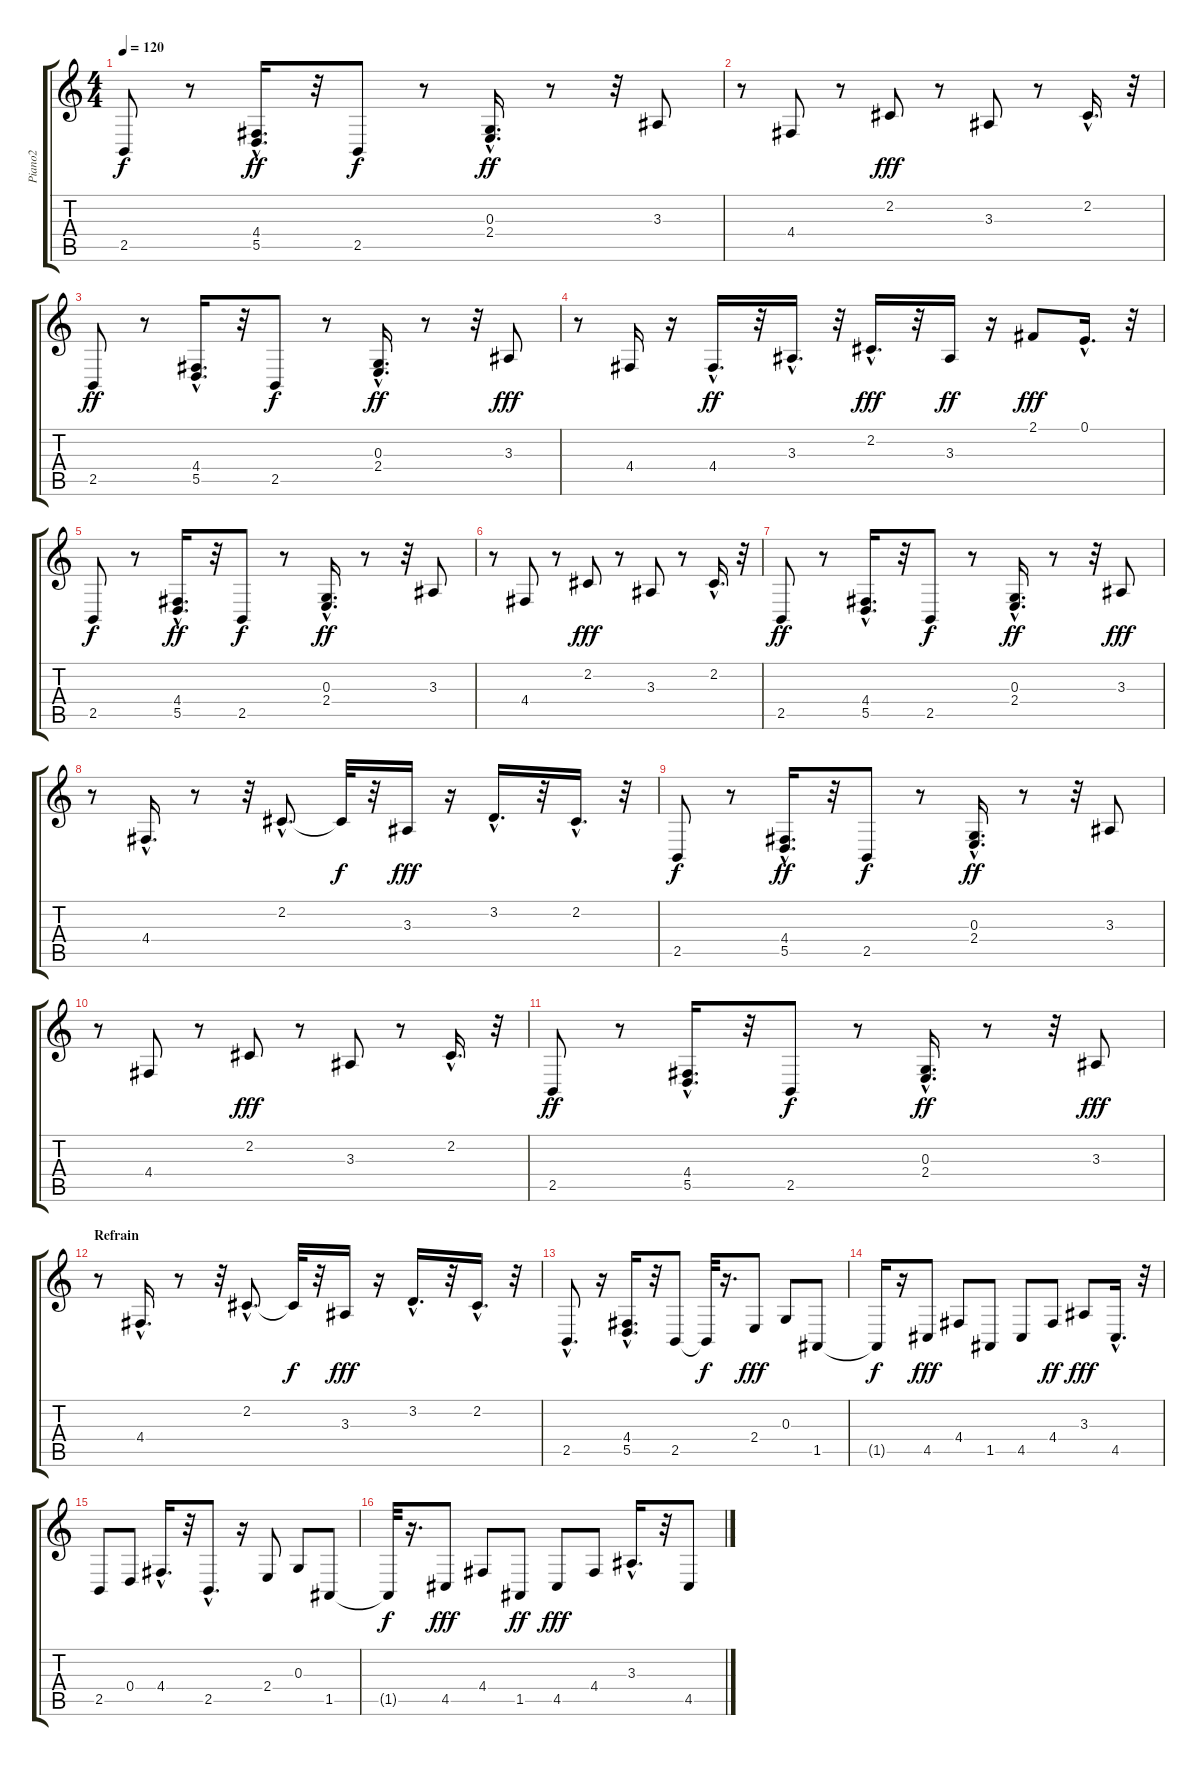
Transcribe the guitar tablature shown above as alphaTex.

\track ("Piano2" "Piano2") {instrument brightacousticpiano}
\staff {score tabs}
\tuning (E4 B3 G3 D3 A2 E2) {hide}
\ts (4 4)
\tempo 120
\clef g2
\ks c
2.5.8{dy f} r.8 (4.4{hac} 5.5{hac}).16{d dy ff} r.32 2.5.8{dy f} r.8 (0.3{hac} 2.4{hac}).16{d dy ff} r.8 r.32 3.3.8 |
r.8 4.4.8 r.8 2.2.8{dy fff} r.8 3.3.8 r.8 2.2{hac}.16{d} r.32 |
2.5.8{dy ff} r.8 (4.4{hac} 5.5{hac}).16{d} r.32 2.5.8{dy f} r.8 (0.3{hac} 2.4{hac}).16{d dy ff} r.8 r.32 3.3.8{dy fff} |
r.8 4.4.16 r.16 4.4{hac}.16{d dy ff} r.32 3.3{hac}.16{d} r.32 2.2{hac}.16{d dy fff} r.32 3.3.16{dy ff} r.16 2.1.8{dy fff} 0.1{hac}.16{d} r.32 |
2.5.8{dy f} r.8 (4.4{hac} 5.5{hac}).16{d dy ff} r.32 2.5.8{dy f} r.8 (0.3{hac} 2.4{hac}).16{d dy ff} r.8 r.32 3.3.8 |
r.8 4.4.8 r.8 2.2.8{dy fff} r.8 3.3.8 r.8 2.2{hac}.16{d} r.32 |
2.5.8{dy ff} r.8 (4.4{hac} 5.5{hac}).16{d} r.32 2.5.8{dy f} r.8 (0.3{hac} 2.4{hac}).16{d dy ff} r.8 r.32 3.3.8{dy fff} |
r.8 4.4{hac}.16{d} r.8 r.32 2.2{hac}.8{d} 2.2{t}.32{dy f} r.32 3.3.16{dy fff} r.16 3.2{hac}.16{d} r.32 2.2{hac}.16{d} r.32 |
2.5.8{dy f} r.8 (4.4{hac} 5.5{hac}).16{d dy ff} r.32 2.5.8{dy f} r.8 (0.3{hac} 2.4{hac}).16{d dy ff} r.8 r.32 3.3.8 |
r.8 4.4.8 r.8 2.2.8{dy fff} r.8 3.3.8 r.8 2.2{hac}.16{d} r.32 |
2.5.8{dy ff} r.8 (4.4{hac} 5.5{hac}).16{d} r.32 2.5.8{dy f} r.8 (0.3{hac} 2.4{hac}).16{d dy ff} r.8 r.32 3.3.8{dy fff} |
\section ("" "Refrain")
r.8 4.4{hac}.16{d} r.8 r.32 2.2{hac}.8{d} 2.2{t}.32{dy f} r.32 3.3.16{dy fff} r.16 3.2{hac}.16{d} r.32 2.2{hac}.16{d} r.32 |
2.5{hac}.8{d} r.16 (4.4{hac} 5.5{hac}).16{d} r.32 2.5.8 2.5{t}.32{dy f} r.16{d} 2.4.8{dy fff} 0.3.8 1.5.8 |
1.5{t}.16{dy f} r.16 4.5.8{dy fff} 4.4.8 1.5.8 4.5.8 4.4.8{dy ff} 3.3.8{dy fff} 4.5{hac}.16{d} r.32 |
2.5.8 0.4.8 4.4{hac}.16{d} r.32 2.5{hac}.8{d} r.16 2.4.8 0.3.8 1.5.8 |
1.5{t}.32{dy f} r.16{d} 4.5.8{dy fff} 4.4.8 1.5.8{dy ff} 4.5.8{dy fff} 4.4.8 3.3{hac}.16{d} r.32 4.5.8
